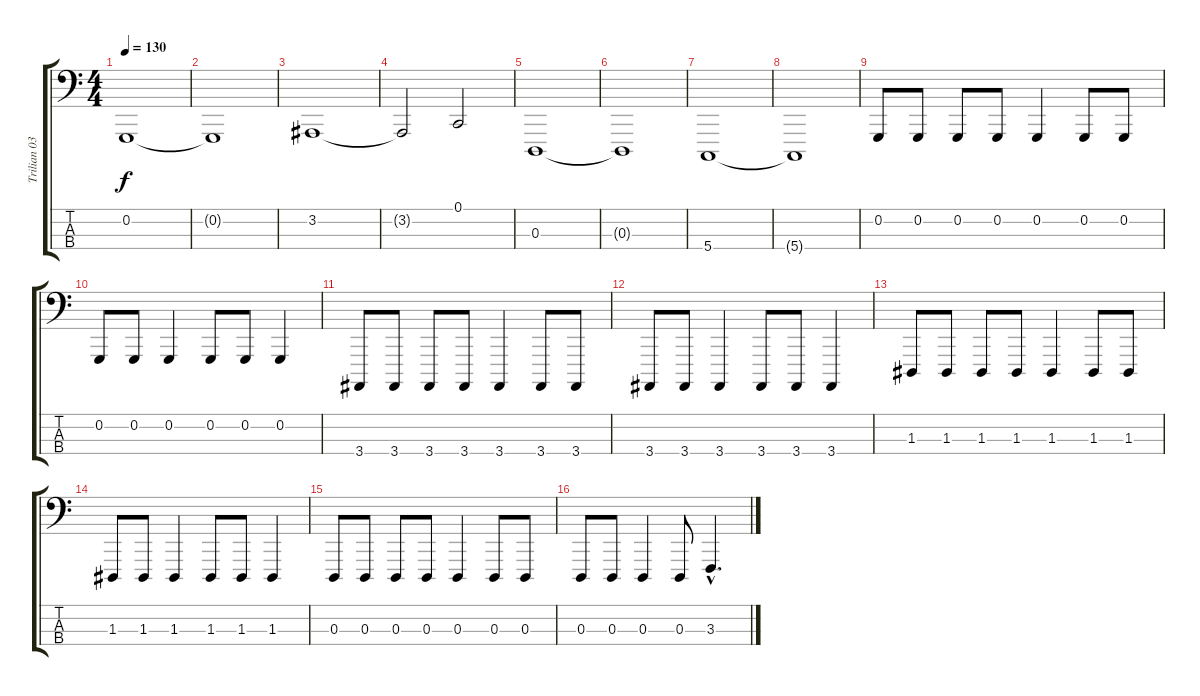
\track ("Trilian 03" "Trilian 03") {instrument lead2sawtooth}
\staff {score tabs}
\tuning (C2 G1 D1 G0) {hide}
\ts (4 4)
\tempo 130
\clef f4
\ks c
0.2.1{dy f} |
0.2{t}.1 |
3.2.1 |
3.2{t}.2 0.1.2 |
0.3.1 |
0.3{t}.1 |
5.4.1 |
5.4{t}.1 |
0.2.8{instrument electricbassfinger} 0.2.8 0.2.8 0.2.8 0.2.4 0.2.8 0.2.8 |
0.2.8 0.2.8 0.2.4 0.2.8 0.2.8 0.2.4 |
3.4.8 3.4.8 3.4.8 3.4.8 3.4.4 3.4.8 3.4.8 |
3.4.8 3.4.8 3.4.4 3.4.8 3.4.8 3.4.4 |
1.3.8 1.3.8 1.3.8 1.3.8 1.3.4 1.3.8 1.3.8 |
1.3.8 1.3.8 1.3.4 1.3.8 1.3.8 1.3.4 |
0.3.8 0.3.8 0.3.8 0.3.8 0.3.4 0.3.8 0.3.8 |
0.3.8 0.3.8 0.3.4 0.3.8 3.3{hac}.4{d}
